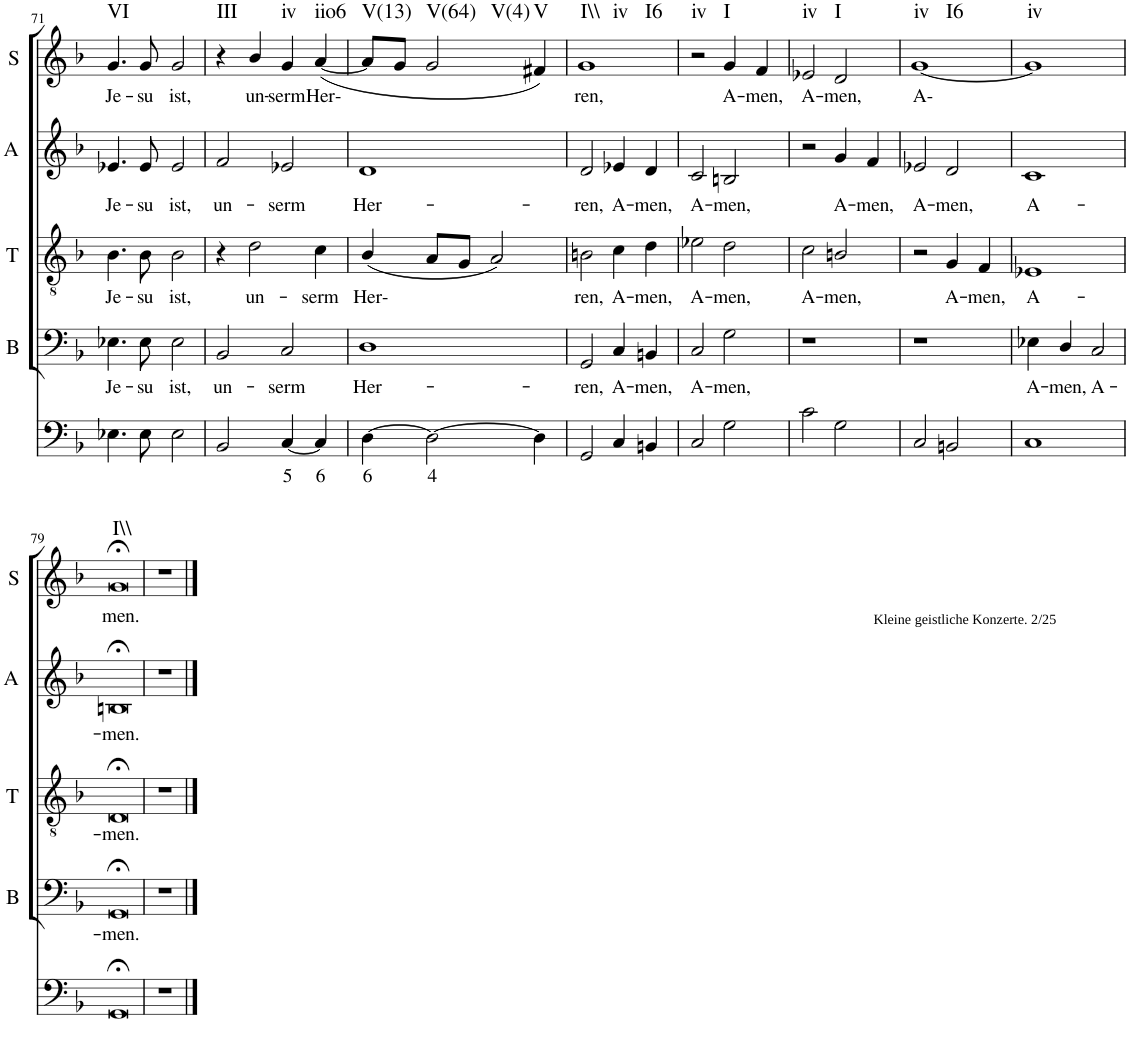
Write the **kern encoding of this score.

**kern	**text	**kern	**text	**kern	**text	**kern	**text	**kern	**text	**harte
*part5	*part5	*part4	*part4	*part3	*part3	*part2	*part2	*part1	*part1	*part1
*staff5	*staff5	*staff4	*staff4	*staff3	*staff3	*staff2	*staff2	*staff1	*staff1	*
*I"Continuo	*	*I"Bass	*	*I"Tenor	*	*I"Alto	*	*I"Soprano	*	*
*	*	*I'B	*	*I'T	*	*I'A	*	*I'S	*	*
!!LO:PB:g=z
*clefF4	*	*clefF4	*	*clefGv2	*	*clefG2	*	*clefG2	*	*
*k[b-]	*	*k[b-]	*	*k[b-]	*	*k[b-]	*	*k[b-]	*	*
*M4/4	*	*M4/4	*	*M4/4	*	*M4/4	*	*M4/4	*	*
=71	=71	=71	=71	=71	=71	=71	=71	=71	=71	=71
!	!	!	!LO:LY:b	!	!LO:LY:b	!	!LO:LY:b	!	!LO:LY:b	!LO:H:kt=VI
4.E-X\	.	4.E-X\	Je-	4.B-\	Je-	4.e-X/	Je-	4.g/	Je-	N
!	!	!	!LO:LY:b	!	!LO:LY:b	!	!LO:LY:b	!	!LO:LY:b	!
8E-\	.	8E-\	su	8B-\	su	8e-/	su	8g/	su	.
!	!	!	!LO:LY:b	!	!LO:LY:b	!	!LO:LY:b	!	!LO:LY:b	!
2E-\	.	2E-\	ist,	2B-\	ist,	2e-/	ist,	2g/	ist,	.
=72	=72	=72	=72	=72	=72	=72	=72	=72	=72	=72
!	!	!	!LO:LY:b	!	!	!	!LO:LY:b	!	!	!LO:H:kt=III
2BB-/	.	2BB-/	un-	4r	.	2f/	un-	4r	.	N
!	!	!	!	!	!LO:LY:b	!	!	!	!LO:LY:b	!
.	.	.	.	2d\	un-	.	.	4b-/	un-	.
!	!LO:LY:b	!	!LO:LY:b	!	!	!	!LO:LY:b	!	!LO:LY:b	!LO:H:kt=iv
[4C/	5	2C/	serm	.	.	2e-X/	serm	4g/	serm	N
!	!LO:LY:b	!	!	!	!LO:LY:b	!	!	!	!LO:LY:b	!LO:H:kt=iio6
4C/]	6	.	.	4c\	serm	.	.	([4a/	Her-	N
=73	=73	=73	=73	=73	=73	=73	=73	=73	=73	=73
!	!LO:LY:b	!	!LO:LY:b	!	!LO:LY:b	!	!LO:LY:b	!	!	!LO:H:kt=V(13)
[4D\	6	1D	Her-	(4B-/	Her-	1d	Her-	8a/L]	.	N
.	.	.	.	.	.	.	.	8g/J	.	.
!	!LO:LY:b	!	!	!	!	!	!	!	!	!LO:H:n=1:kt=V(64)
!	!	!	!	!	!	!	!	!	!	!LO:H:n=2:kt=V(4)
2D\_	4	.	.	8A/L	.	.	.	2g/	.	N N
.	.	.	.	8G/J	.	.	.	.	.	.
.	.	.	.	2A/)	.	.	.	.	.	.
!	!	!	!	!	!	!	!	!	!	!LO:H:kt=V
4D\]	.	.	.	.	.	.	.	4f#X/)	.	N
=74	=74	=74	=74	=74	=74	=74	=74	=74	=74	=74
!	!	!	!LO:LY:b	!	!LO:LY:b	!	!LO:LY:b	!	!LO:LY:b	!LO:H:n=1:kt=I\\
!	!	!	!	!	!	!	!	!	!	!LO:H:n=2:kt=iv
!	!	!	!	!	!	!	!	!	!	!LO:H:n=3:kt=I6
2GG/	.	2GG/	ren,	2Bn\	ren,	2d/	ren,	1g	ren,	N N N
!	!	!	!LO:LY:b	!	!LO:LY:b	!	!LO:LY:b	!	!	!
4C/	.	4C/	A-	4c\	A-	4e-X/	A-	.	.	.
!	!	!	!LO:LY:b	!	!LO:LY:b	!	!LO:LY:b	!	!	!
4BBn/	.	4BBn/	men,	4d\	men,	4d/	men,	.	.	.
=75	=75	=75	=75	=75	=75	=75	=75	=75	=75	=75
!	!	!	!LO:LY:b	!	!LO:LY:b	!	!LO:LY:b	!	!	!LO:H:kt=iv
2C/	.	2C/	A-	2e-X\	A-	2c/	A-	2r	.	N
!	!	!	!LO:LY:b	!	!LO:LY:b	!	!LO:LY:b	!	!LO:LY:b	!LO:H:kt=I
2G\	.	2G\	men,	2d\	men,	2Bn/	men,	4g/	A-	N
!	!	!	!	!	!	!	!	!	!LO:LY:b	!
.	.	.	.	.	.	.	.	4f/	men,	.
=76	=76	=76	=76	=76	=76	=76	=76	=76	=76	=76
!	!	!	!	!	!LO:LY:b	!	!	!	!LO:LY:b	!LO:H:kt=iv
2c\	.	1r	.	2c\	A-	2r	.	2e-X/	A-	N
!	!	!	!	!	!LO:LY:b	!	!LO:LY:b	!	!LO:LY:b	!LO:H:kt=I
2G\	.	.	.	2Bn/	men,	4g/	A-	2d/	men,	N
!	!	!	!	!	!	!	!LO:LY:b	!	!	!
.	.	.	.	.	.	4f/	men,	.	.	.
=77	=77	=77	=77	=77	=77	=77	=77	=77	=77	=77
!LO:TX:b:t=Kleine geistliche Konzerte. 2/25	!	!	!	!	!	!	!	!	!	!
!	!	!	!	!	!	!	!LO:LY:b	!	!LO:LY:b	!LO:H:n=1:kt=iv
!	!	!	!	!	!	!	!	!	!	!LO:H:n=2:kt=I6
2C/	.	1r	.	2r	.	2e-X/	A-	[1g	A-	N N
!	!	!	!	!	!LO:LY:b	!	!LO:LY:b	!	!	!
2BBn/	.	.	.	4G/	A-	2d/	men,	.	.	.
!	!	!	!	!	!LO:LY:b	!	!	!	!	!
.	.	.	.	4F/	men,	.	.	.	.	.
=78	=78	=78	=78	=78	=78	=78	=78	=78	=78	=78
!	!	!	!LO:LY:b	!	!LO:LY:b	!	!LO:LY:b	!	!	!LO:H:kt=iv
1C	.	4E-X\	A-	1E-X	A-	1c	A-	1g]	.	N
!	!	!	!LO:LY:b	!	!	!	!	!	!	!
.	.	4D/	men,	.	.	.	.	.	.	.
!	!	!	!LO:LY:b	!	!	!	!	!	!	!
.	.	2C/	A-	.	.	.	.	.	.	.
!!LO:LB:g=z
=79	=79	=79	=79	=79	=79	=79	=79	=79	=79	=79
!	!	!	!LO:LY:b	!	!LO:LY:b	!	!LO:LY:b	!	!LO:LY:b	!LO:H:kt=I\\
[1GG	.	[1GG	men.	[1D	men.	[1Bn	men.	[1g	men.	N
=80	=80	=80	=80	=80	=80	=80	=80	=80	=80	=80
1r	.	1r	.	1r	.	1r	.	1r	.	.
1GG;<]	.	1GG;<]	.	1D;<]	.	1B;<]	.	1g;<]	.	.
==	==	==	==	==	==	==	==	==	==	==
*-	*-	*-	*-	*-	*-	*-	*-	*-	*-	*-
